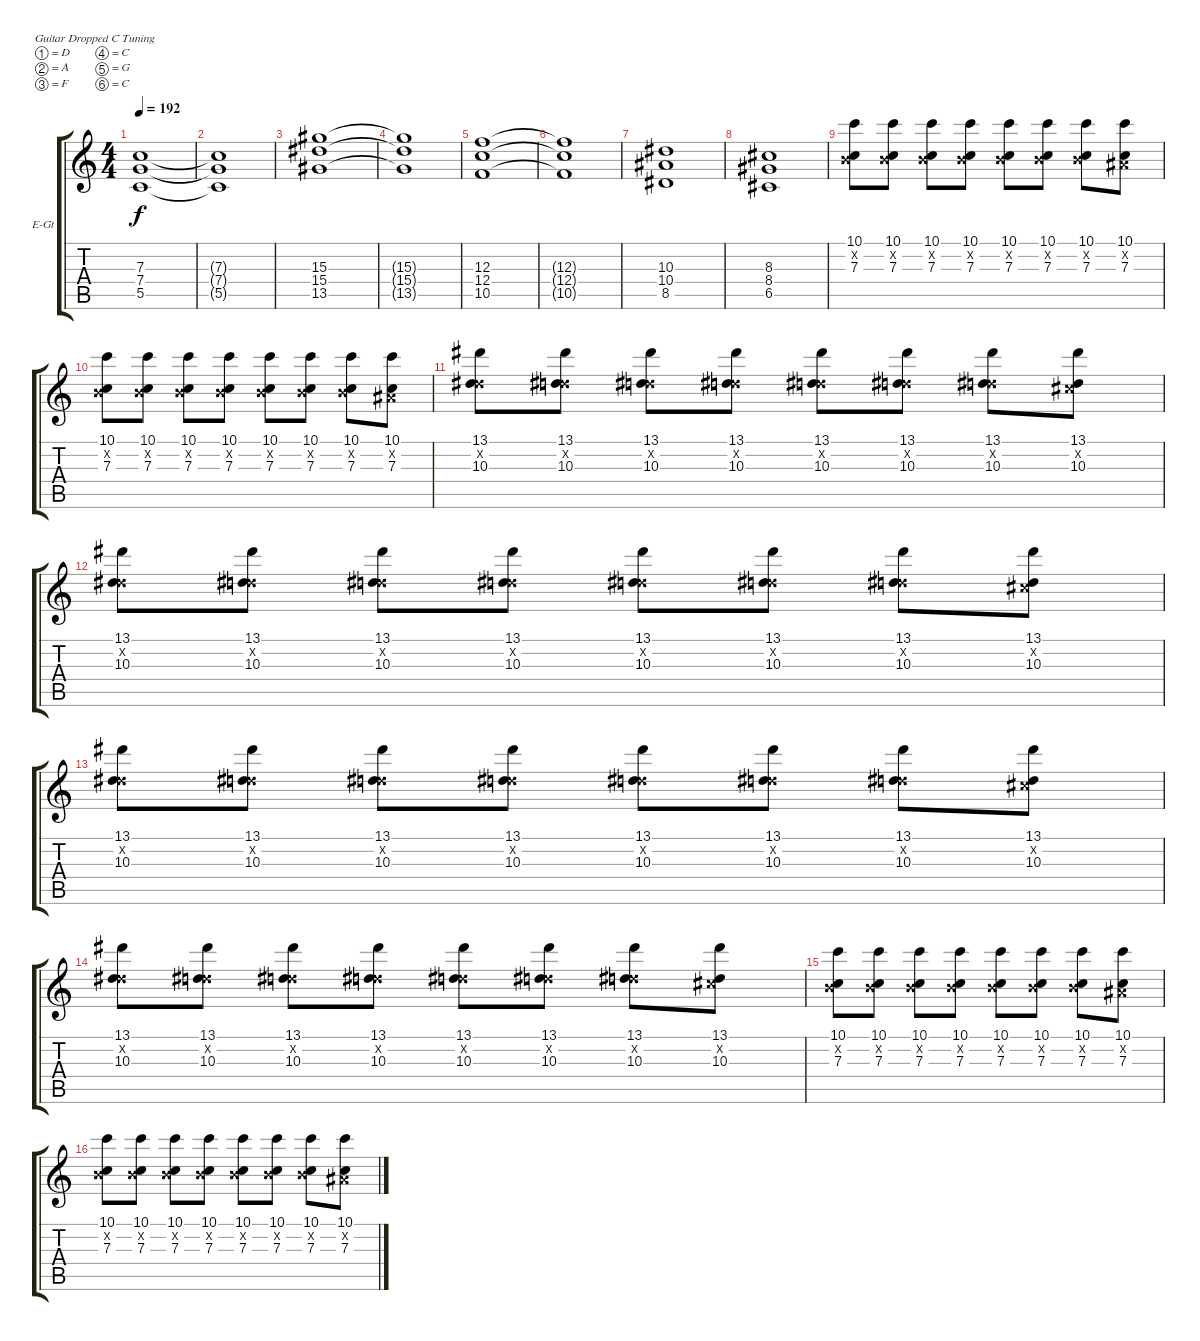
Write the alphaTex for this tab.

\defaultSystemsLayout 4
\bracketExtendMode groupsimilarinstruments
\firstSystemTrackNameOrientation horizontal
\otherSystemsTrackNameOrientation horizontal
\track ("Electric Guitar" "E-Gt") {instrument distortionguitar}
\staff {score tabs}
\tuning (D4 A3 F3 C3 G2 C2)
\ts (4 4)
\tempo 192
\clef g2
\scale
0.333333
\ks c
(5.5 7.4 7.3).1{dy f} |
\scale
0.333333 (5.5{t} 7.4{t} 7.3{t}).1 |
\scale
0.333333 (13.5 15.4 15.3).1 |
\scale
0.333333 (15.3{t} 15.4{t} 13.5{t}).1 |
\scale
0.333333 (10.5 12.4 12.3).1 |
\scale
0.333333 (12.3{t} 12.4{t} 10.5{t}).1 |
\scale
0.333333 (8.5 10.4 10.3).1 |
\scale
0.333333 (8.3 8.4 6.5).1 |
\scale
0.333333 (10.1 2.2{x} 7.3).8 (10.1 2.2{x} 7.3).8 (10.1 2.2{x} 7.3).8 (10.1 2.2{x} 7.3).8 (10.1 2.2{x} 7.3).8 (10.1 2.2{x} 7.3).8 (10.1 2.2{x} 7.3).8 (10.1 1.2{x} 7.3).8 |
\scale
0.333333 (10.1 2.2{x} 7.3).8 (10.1 2.2{x} 7.3).8 (10.1 2.2{x} 7.3).8 (10.1 2.2{x} 7.3).8 (10.1 2.2{x} 7.3).8 (10.1 2.2{x} 7.3).8 (10.1 2.2{x} 7.3).8 (10.1 1.2{x} 7.3).8 |
\scale
0.333333 (13.1 5.2{x} 10.3).8 (13.1 5.2{x} 10.3).8 (13.1 5.2{x} 10.3).8 (13.1 5.2{x} 10.3).8 (13.1 5.2{x} 10.3).8 (13.1 5.2{x} 10.3).8 (13.1 5.2{x} 10.3).8 (13.1 4.2{x} 10.3).8 |
\scale
0.333333 (13.1 5.2{x} 10.3).8 (13.1 5.2{x} 10.3).8 (13.1 5.2{x} 10.3).8 (13.1 5.2{x} 10.3).8 (13.1 5.2{x} 10.3).8 (13.1 5.2{x} 10.3).8 (13.1 5.2{x} 10.3).8 (13.1 4.2{x} 10.3).8 |
\scale
0.333333 (13.1 5.2{x} 10.3).8 (13.1 5.2{x} 10.3).8 (13.1 5.2{x} 10.3).8 (13.1 5.2{x} 10.3).8 (13.1 5.2{x} 10.3).8 (13.1 5.2{x} 10.3).8 (13.1 5.2{x} 10.3).8 (13.1 4.2{x} 10.3).8 |
(13.1 5.2{x} 10.3).8 (13.1 5.2{x} 10.3).8 (13.1 5.2{x} 10.3).8 (13.1 5.2{x} 10.3).8 (13.1 5.2{x} 10.3).8 (13.1 5.2{x} 10.3).8 (13.1 5.2{x} 10.3).8 (13.1 4.2{x} 10.3).8 |
(10.1 2.2{x} 7.3).8 (10.1 2.2{x} 7.3).8 (10.1 2.2{x} 7.3).8 (10.1 2.2{x} 7.3).8 (10.1 2.2{x} 7.3).8 (10.1 2.2{x} 7.3).8 (10.1 2.2{x} 7.3).8 (10.1 1.2{x} 7.3).8 |
(10.1 2.2{x} 7.3).8 (10.1 2.2{x} 7.3).8 (10.1 2.2{x} 7.3).8 (10.1 2.2{x} 7.3).8 (10.1 2.2{x} 7.3).8 (10.1 2.2{x} 7.3).8 (10.1 2.2{x} 7.3).8 (10.1 1.2{x} 7.3).8
